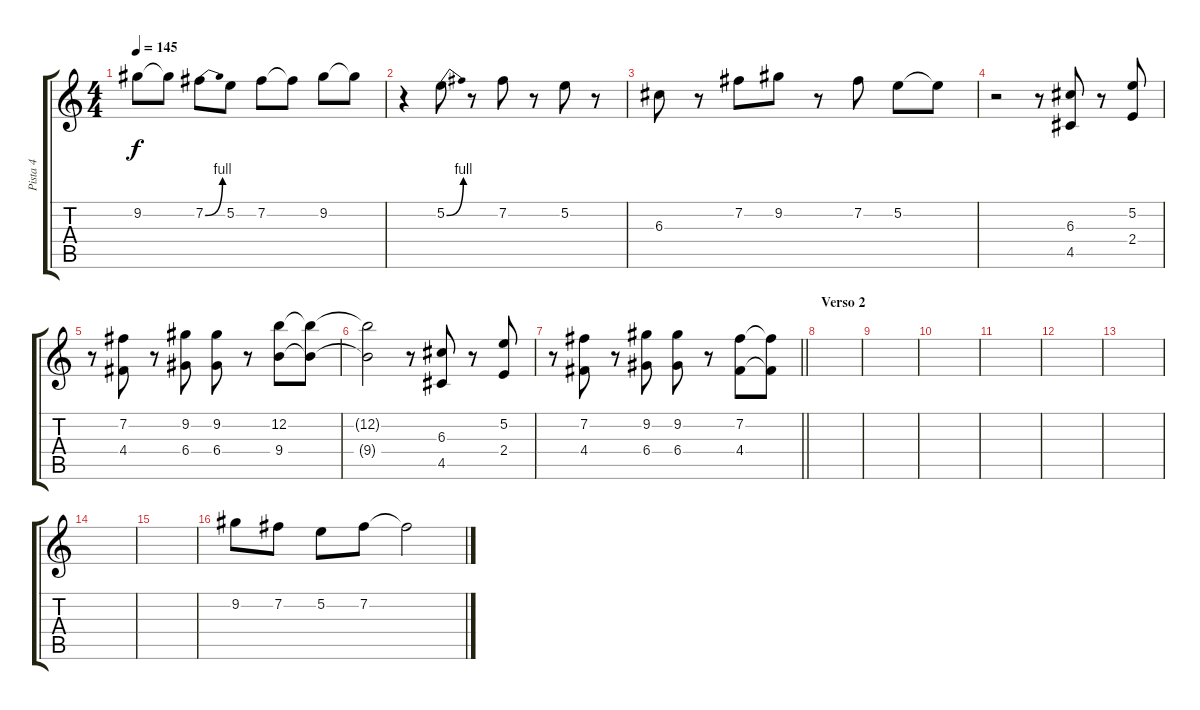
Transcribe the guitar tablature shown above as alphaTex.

\track ("Pista 4" "Pista 4") {instrument overdrivenguitar}
\staff {score tabs}
\tuning (E4 B3 G3 D3 A2 E2) {hide}
\ts (4 4)
\tempo 145
\clef g2
\ks c
9.2{t}.8{dy f} 9.2{t}.8 7.2{be (bend 0 0 60 4)}.8 5.2.8 7.2.8 7.2{t}.8 9.2.8 9.2{t}.8 |
r.4 5.2{be (bend 0 0 60 4)}.8 r.8 7.2.8 r.8 5.2.8 r.8 |
6.3.8 r.8 7.2.8 9.2.8 r.8 7.2.8 5.2.8 5.2{t}.8 |
r.2 r.8 (6.3 4.5).8 r.8 (5.2 2.4).8 |
r.8 (7.2 4.4).8 r.8 (9.2 6.4).8 (9.2 6.4).8 r.8 (12.2 9.4).8 (12.2{t} 9.4{t}).8 |
(12.2{t} 9.4{t}).2 r.8 (6.3 4.5).8 r.8 (5.2 2.4).8 |
\barLineRight lightlight
r.8 (7.2 4.4).8 r.8 (9.2 6.4).8 (9.2 6.4).8 r.8 (7.2 4.4).8 (7.2{t} 4.4{t}).8 |
\section ("" "Verso 2")
|
|
|
|
|
|
|
|
9.2.8 7.2.8 5.2.8 7.2.8 7.2{t}.2
